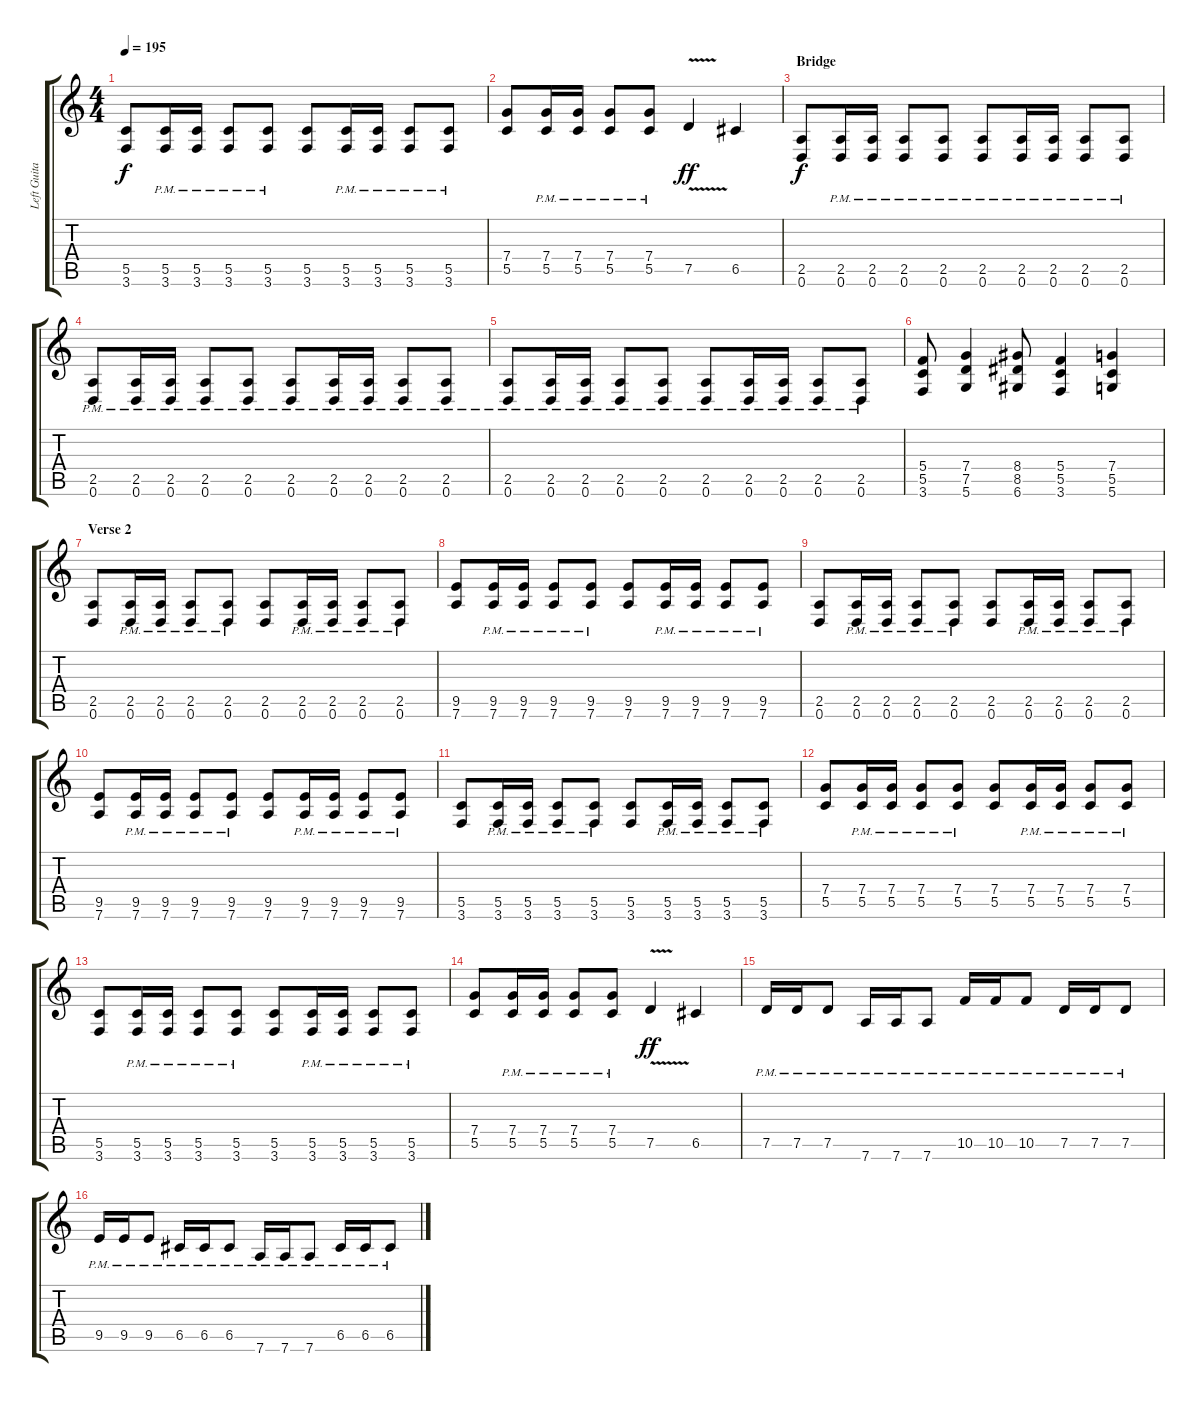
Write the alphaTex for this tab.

\track ("Left Guitar" "Left Guita") {instrument distortionguitar}
\staff {score tabs}
\tuning (D4 A3 F3 C3 G2 D2) {hide}
\ts (4 4)
\tempo 195
\clef g2
\ks c
(5.5 3.6).8{dy f} (5.5{pm} 3.6).16 (5.5{pm} 3.6).16 (5.5{pm} 3.6).8 (5.5{pm} 3.6).8 (5.5 3.6).8 (5.5{pm} 3.6).16 (5.5{pm} 3.6).16 (5.5{pm} 3.6).8 (5.5{pm} 3.6).8 |
(7.4 5.5).8 (7.4{pm} 5.5).16 (7.4{pm} 5.5).16 (7.4{pm} 5.5).8 (7.4{pm} 5.5).8 7.5{v}.4{dy ff} 6.5.4 |
\section ("" "Bridge")
(2.5 0.6).8{dy f} (2.5{pm} 0.6).16 (2.5{pm} 0.6).16 (2.5{pm} 0.6).8 (2.5{pm} 0.6).8 (2.5{pm} 0.6).8 (2.5{pm} 0.6).16 (2.5{pm} 0.6).16 (2.5{pm} 0.6).8 (2.5{pm} 0.6).8 |
(2.5{pm} 0.6).8 (2.5{pm} 0.6).16 (2.5{pm} 0.6).16 (2.5{pm} 0.6).8 (2.5{pm} 0.6).8 (2.5{pm} 0.6).8 (2.5{pm} 0.6).16 (2.5{pm} 0.6).16 (2.5{pm} 0.6).8 (2.5{pm} 0.6).8 |
(2.5{pm} 0.6).8 (2.5{pm} 0.6).16 (2.5{pm} 0.6).16 (2.5{pm} 0.6).8 (2.5{pm} 0.6).8 (2.5{pm} 0.6).8 (2.5{pm} 0.6).16 (2.5{pm} 0.6).16 (2.5{pm} 0.6).8 (2.5{pm} 0.6).8 |
(5.4 5.5 3.6).8 (7.4 7.5 5.6).4 (8.4 8.5 6.6).8 (5.4 5.5 3.6).4 (7.4 5.5 5.6).4 |
\section ("" "Verse 2")
(2.5 0.6).8 (2.5{pm} 0.6).16 (2.5{pm} 0.6).16 (2.5{pm} 0.6).8 (2.5{pm} 0.6).8 (2.5 0.6).8 (2.5{pm} 0.6).16 (2.5{pm} 0.6).16 (2.5{pm} 0.6).8 (2.5{pm} 0.6).8 |
(9.5 7.6).8 (9.5{pm} 7.6).16 (9.5{pm} 7.6).16 (9.5{pm} 7.6).8 (9.5{pm} 7.6).8 (9.5 7.6).8 (9.5{pm} 7.6).16 (9.5{pm} 7.6).16 (9.5{pm} 7.6).8 (9.5{pm} 7.6).8 |
(2.5 0.6).8 (2.5{pm} 0.6).16 (2.5{pm} 0.6).16 (2.5{pm} 0.6).8 (2.5{pm} 0.6).8 (2.5 0.6).8 (2.5{pm} 0.6).16 (2.5{pm} 0.6).16 (2.5{pm} 0.6).8 (2.5{pm} 0.6).8 |
(9.5 7.6).8 (9.5{pm} 7.6).16 (9.5{pm} 7.6).16 (9.5{pm} 7.6).8 (9.5{pm} 7.6).8 (9.5 7.6).8 (9.5{pm} 7.6).16 (9.5{pm} 7.6).16 (9.5{pm} 7.6).8 (9.5{pm} 7.6).8 |
(5.5 3.6).8 (5.5{pm} 3.6).16 (5.5{pm} 3.6).16 (5.5{pm} 3.6).8 (5.5{pm} 3.6).8 (5.5 3.6).8 (5.5{pm} 3.6).16 (5.5{pm} 3.6).16 (5.5{pm} 3.6).8 (5.5{pm} 3.6).8 |
(7.4 5.5).8 (7.4{pm} 5.5).16 (7.4{pm} 5.5).16 (7.4{pm} 5.5).8 (7.4{pm} 5.5).8 (7.4 5.5).8 (7.4{pm} 5.5).16 (7.4{pm} 5.5).16 (7.4{pm} 5.5).8 (7.4{pm} 5.5).8 |
(5.5 3.6).8 (5.5{pm} 3.6).16 (5.5{pm} 3.6).16 (5.5{pm} 3.6).8 (5.5{pm} 3.6).8 (5.5 3.6).8 (5.5{pm} 3.6).16 (5.5{pm} 3.6).16 (5.5{pm} 3.6).8 (5.5{pm} 3.6).8 |
(7.4 5.5).8 (7.4{pm} 5.5).16 (7.4{pm} 5.5).16 (7.4{pm} 5.5).8 (7.4{pm} 5.5).8 7.5{v}.4{dy ff} 6.5.4 |
7.5{pm}.16 7.5{pm}.16 7.5{pm}.8 7.6{pm}.16 7.6{pm}.16 7.6{pm}.8 10.5{pm}.16 10.5{pm}.16 10.5{pm}.8 7.5{pm}.16 7.5{pm}.16 7.5{pm}.8 |
9.5{pm}.16 9.5{pm}.16 9.5{pm}.8 6.5{pm}.16 6.5{pm}.16 6.5{pm}.8 7.6{pm}.16 7.6{pm}.16 7.6{pm}.8 6.5{pm}.16 6.5{pm}.16 6.5{pm}.8
